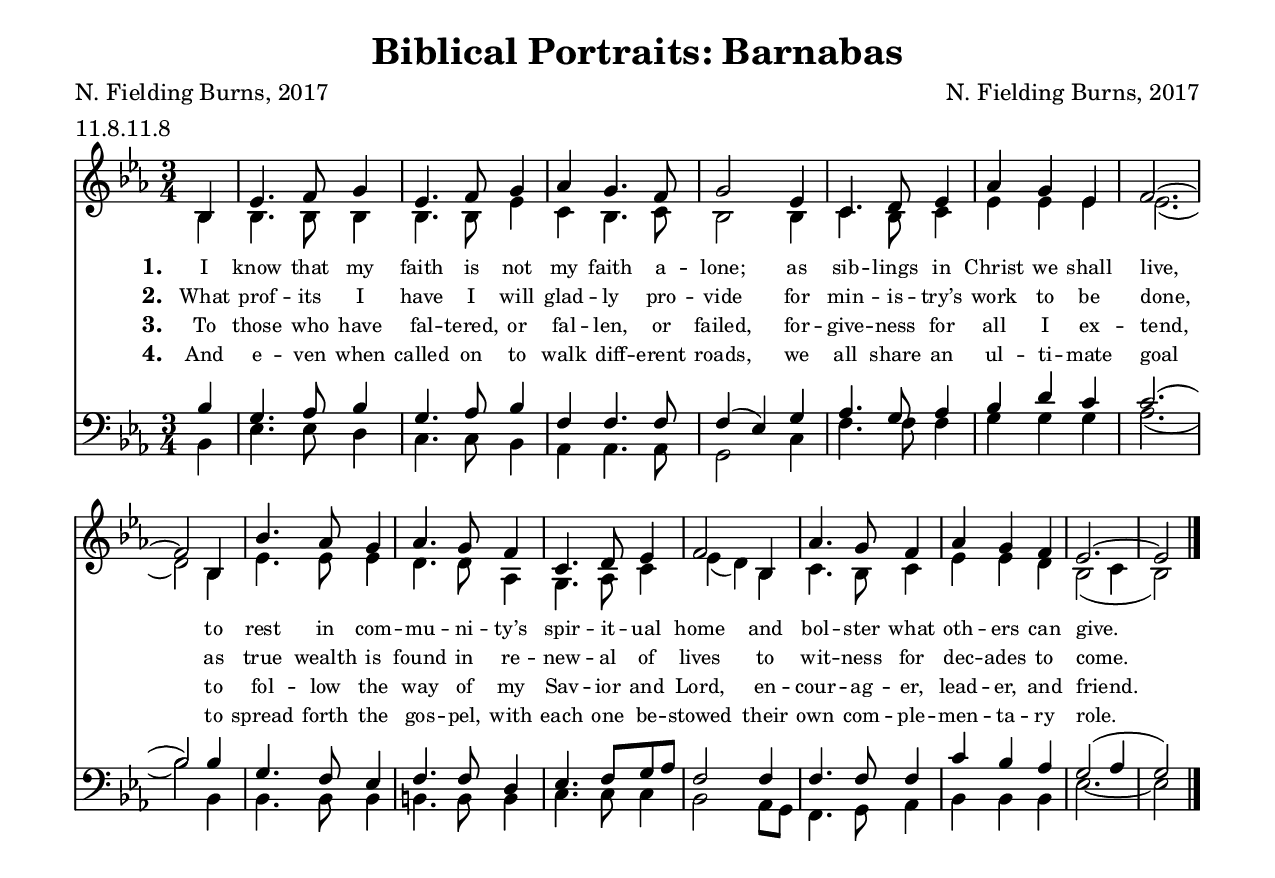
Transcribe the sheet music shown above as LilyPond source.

\include "hymn.ily"

\header
{
  title = "Biblical Portraits: Barnabas"
  poet = "N. Fielding Burns, 2017"
  composer = "N. Fielding Burns, 2017"
  tune = "Encouragement"
  meter = "11.8.11.8"
}

global =
{
  \time 3/4
  \key ees \major
}

stanzas = <<
  \new Lyrics \lyricsto "sopranos" {
    \set stanza = "1. "

    I know that my faith is not my faith a -- lone;
    as sib -- lings in Christ we shall live,
    to rest in com -- mu -- ni -- ty’s spir -- it -- ual home
    and bol -- ster what oth -- ers can give.
  }

  \new Lyrics \lyricsto "sopranos" {
    \set stanza = "2. "

    What prof -- its I have I will glad -- ly pro -- vide
    for min -- is -- try’s work to be done,
    as true wealth is found in re -- new -- al of lives
    to wit -- ness for dec -- ades to come.
  }

  \new Lyrics \lyricsto "sopranos" {
    \set stanza = "3. "

    To those who have fal -- tered, or fal -- len, or failed,
    for -- give -- ness for all I ex -- tend,
    to fol -- low the way of my Sav -- ior and Lord,
    en -- cour -- ag -- er, lead -- er, and friend.
  }

  \new Lyrics \lyricsto "sopranos" {
    \set stanza = "4. "

    And e -- ven when called on to walk diff -- erent roads,
    we all share an ul -- ti -- mate goal
    to spread forth the gos -- pel, with each one be -- stowed
    their own com -- ple -- men -- ta -- ry role.
  }
>>

soprano = \relative c' {
  \partial 4

  bes4
  ees4. f8 g4
  ees4. f8 g4
  aes4 g4. f8
  g2

  ees4
  c4. d8 ees4
  aes g ees
  f2.~ f2

  bes,4
  bes'4. aes8 g4
  aes4. g8 f4
  c4. d8 ees4
  f2

  bes,4
  aes'4. g8 f4
  aes g f
  ees2.~ ees2


  \bar "|."
}

alto = \relative c' {
  bes4
  bes4. bes8 bes4
  bes4. bes8 ees4
  c4 bes4. c8
  bes2

  bes4
  c4. bes8 c4
  ees4 ees ees
  ees2.( d2)

  bes4
  ees4. ees8 ees4
  d4. d8 aes4
  g4. aes8 c4
  ees4( d)

  bes4
  c4. bes8 c4
  ees4 ees d
  bes2( c4 bes2)
}

tenor = \relative c {
  bes'4
  g4. aes8 bes4
  g4. aes8 bes4
  f4 f4. f8
  f4( ees)

  g4
  aes4. g8 aes4
  bes4 d c
  c2.( bes2)

  bes4
  g4. f8 ees4
  f4. f8 d4
  ees4. f8 g aes
  f2

  f4
  f4. f8 f4
  c' bes aes
  g2( aes4 g2)
}

bass = \relative c {
  bes4
  ees4. ees8 d4
  c4. c8 bes4
  aes4 aes4. aes8
  g2

  c4
  f4. f8 f4
  g4 g g
  aes2.( bes2)

  bes,4
  bes4. bes8 bes4
  b4. b8 b4
  c4. c8 c4
  bes2

  aes8 g
  f4. g8 aes4
  bes4 bes bes
  ees2.~ ees2
}

\include "hymn-template.ily"
